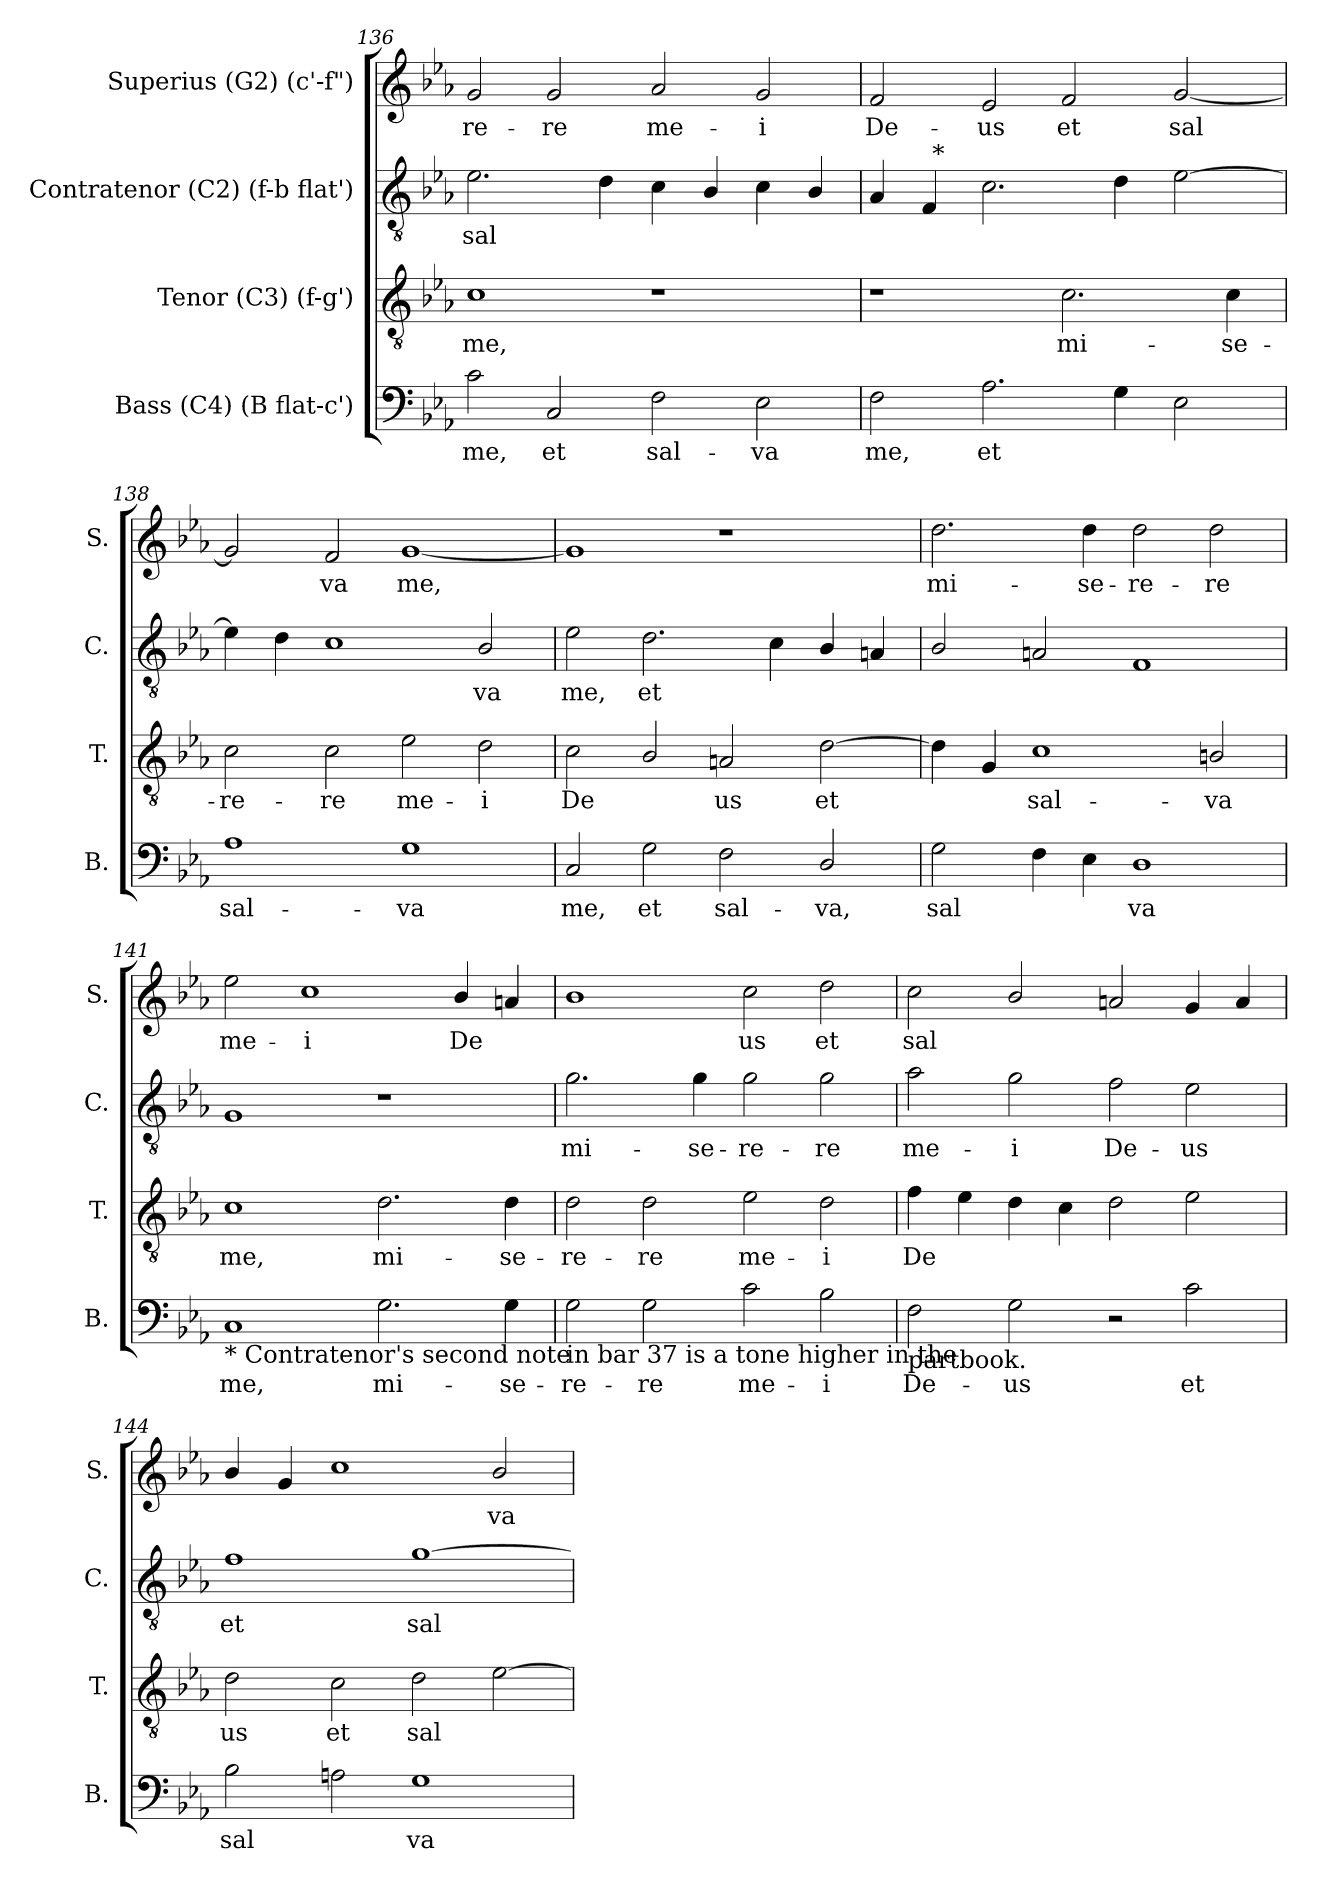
**kern	**text	**kern	**text	**kern	**text	**kern	**text
*part4	*part4	*part3	*part3	*part2	*part2	*part1	*part1
*staff4	*staff4	*staff3	*staff3	*staff2	*staff2	*staff1	*staff1
*I"Bass (C4)  (B flat-c')	*	*I"Tenor (C3)  (f-g')	*	*I"Contratenor (C2)  (f-b flat')	*	*I"Superius (G2)  (c'-f")	*
*I'B.	*	*I'T.	*	*I'C.	*	*I'S.	*
!!LO:LB:g=z
*clefF4	*	*clefGv2	*	*clefGv2	*	*clefG2	*
*k[b-e-a-]	*	*k[b-e-a-]	*	*k[b-e-a-]	*	*k[b-e-a-]	*
*E-:	*	*E-:	*	*E-:	*	*E-:	*
=136	=136	=136	=136	=136	=136	=136	=136
!	!LO:LY:b:cj	!	!LO:LY:b:cj	!	!LO:LY:b:cj	!	!LO:LY:b:cj
2c\	me,	1c	me,	2.e-\	sal-	2g/	-re-
!	!LO:LY:b:cj	!	!	!	!	!	!LO:LY:b:cj
2C/	et	.	.	.	.	2g/	-re
!	!	!	!	!	!LO:LY:b:cj	!	!
.	.	.	.	4d\	--	.	.
!	!LO:LY:b:cj	!	!	!	!LO:LY:b:cj	!	!LO:LY:b:cj
2F\	sal-	1r	.	4c\	--	2a-/	me-
!	!	!	!	!	!LO:LY:b:cj	!	!
.	.	.	.	4B-/	--	.	.
!	!LO:LY:b:cj	!	!	!	!LO:LY:b:cj	!	!LO:LY:b:cj
2E-\	-va	.	.	4c\	--	2g/	-i
!	!	!	!	!	!LO:LY:b:cj	!	!
.	.	.	.	4B-/	--	.	.
=137	=137	=137	=137	=137	=137	=137	=137
!	!LO:LY:b:cj	!	!	!	!LO:LY:b:cj	!	!LO:LY:b:cj
*	*	*	*	*^	*	*	*
2F\	me,	1r	.	4A-/	4ryy	--	2f/	De-
!	!	!	!	!	!	!LO:LY:b:cj	!	!
.	.	.	.	4F/	64ryy	--	.	.
!	!	!	!	!	!LO:TX:a:t=*	!	!	!
.	.	.	.	.	1ryy	.	.	.
!	!LO:LY:b:cj	!	!	!	!	!LO:LY:b:cj	!	!LO:LY:b:cj
2.A-\	et	.	.	2.c\	.	--	2e-/	-us
!	!	!	!LO:LY:b:cj	!	!	!	!	!LO:LY:b:cj
.	.	2.c\	mi-	.	.	.	2f/	et
!	!LO:LY:b:cj	!	!	!	!	!LO:LY:b:cj	!	!
4G\	.	.	.	4d\	.	--	.	.
.	.	.	.	.	2ryy	.	.	.
!	!LO:LY:b:cj	!	!	!	!	!LO:LY:b:cj	!	!LO:LY:b:cj
2E-\	.	.	.	[>2e-\	.	--	[<2g/	sal-
!	!	!	!LO:LY:b:cj	!	!	!	!	!
.	.	4c\	-se-	.	.	.	.	.
.	.	.	.	.	8...ryy	.	.	.
=138	=138	=138	=138	=138	=138	=138	=138	=138
!	!LO:LY:b:cj	!	!LO:LY:b:cj	!	!	!LO:LY:b:cj	!	!LO:LY:b:cj
*	*	*	*	*v	*v	*	*	*
1A-	sal-	2c\	-re-	4e-\]	--	2g/]	--
!	!	!	!	!	!LO:LY:b:cj	!	!
.	.	.	.	4d\	--	.	.
!	!	!	!LO:LY:b:cj	!	!LO:LY:b:cj	!	!LO:LY:b:cj
.	.	2c\	-re	1c	--	2f/	-va
!	!LO:LY:b:cj	!	!LO:LY:b:cj	!	!	!	!LO:LY:b:cj
1G	-va	2e-\	me-	.	.	[<1g	me,
!	!	!	!LO:LY:b:cj	!	!LO:LY:b:cj	!	!
.	.	2d\	-i	2B-/	-va	.	.
=139	=139	=139	=139	=139	=139	=139	=139
!	!LO:LY:b:cj	!	!LO:LY:b:cj	!	!LO:LY:b:cj	!	!LO:LY:b:cj
2C/	me,	2c\	De-	2e-\	me,	1g]	.
!	!LO:LY:b:cj	!	!LO:LY:b:cj	!	!LO:LY:b:cj	!	!
2G\	et	2B-/	--	2.d\	et	.	.
!	!LO:LY:b:cj	!	!LO:LY:b:cj	!	!	!	!
2F\	sal-	2An/	-us	.	.	1r	.
!	!	!	!	!	!LO:LY:b:cj	!	!
.	.	.	.	4c\	.	.	.
!	!LO:LY:b:cj	!	!LO:LY:b:cj	!	!LO:LY:b:cj	!	!
2D/	-va,	[<2d\	et	4B-/	.	.	.
!	!	!	!	!	!LO:LY:b:cj	!	!
.	.	.	.	4An/	.	.	.
!!LO:LB:g=z
=140	=140	=140	=140	=140	=140	=140	=140
!	!LO:LY:b:cj	!	!LO:LY:b:cj	!	!LO:LY:b:cj	!	!LO:LY:b:cj
2G\	sal-	4d\]	.	2B-/	.	2.dd\	mi-
!	!	!	!LO:LY:b:cj	!	!	!	!
.	.	4G/	.	.	.	.	.
!	!LO:LY:b:cj	!	!LO:LY:b:cj	!	!LO:LY:b:cj	!	!
4F\	--	1c	sal-	2An/	.	.	.
!	!LO:LY:b:cj	!	!	!	!	!	!LO:LY:b:cj
4E-\	--	.	.	.	.	4dd\	-se-
!	!LO:LY:b:cj	!	!	!	!LO:LY:b:cj	!	!LO:LY:b:cj
1D	-va	.	.	1F	.	2dd\	-re-
!	!	!	!LO:LY:b:cj	!	!	!	!LO:LY:b:cj
.	.	2Bn/	-va	.	.	2dd\	-re
=141	=141	=141	=141	=141	=141	=141	=141
!LO:TX:b:t=* Contratenor's second note	!	!	!	!	!	!	!
!	!LO:LY:b:cj	!	!LO:LY:b:cj	!	!LO:LY:b:cj	!	!LO:LY:b:cj
1C	me,	1c	me,	1G	.	2ee-\	me-
!	!	!	!	!	!	!	!LO:LY:b:cj
.	.	.	.	.	.	1cc	-i
!	!LO:LY:b:cj	!	!LO:LY:b:cj	!	!	!	!
2.G\	mi-	2.d\	mi-	1r	.	.	.
!	!	!	!	!	!	!	!LO:LY:b:cj
.	.	.	.	.	.	4b-/	De-
!	!LO:LY:b:cj	!	!LO:LY:b:cj	!	!	!	!LO:LY:b:cj
4G\	-se-	4d\	-se-	.	.	4an/	--
=142	=142	=142	=142	=142	=142	=142	=142
!LO:TX:b:t=in bar 37 is a tone higher in the	!	!	!	!	!	!	!
!	!LO:LY:b:cj	!	!LO:LY:b:cj	!	!LO:LY:b:cj	!	!LO:LY:b:cj
2G\	-re-	2d\	-re-	2.g\	mi-	1b-	--
!	!LO:LY:b:cj	!	!LO:LY:b:cj	!	!	!	!
2G\	-re	2d\	-re	.	.	.	.
!	!	!	!	!	!LO:LY:b:cj	!	!
.	.	.	.	4g\	-se-	.	.
!	!LO:LY:b:cj	!	!LO:LY:b:cj	!	!LO:LY:b:cj	!	!LO:LY:b:cj
2c\	me-	2e-\	me-	2g\	-re-	2cc\	-us
!	!LO:LY:b:cj	!	!LO:LY:b:cj	!	!LO:LY:b:cj	!	!LO:LY:b:cj
2B-\	-i	2d\	-i	2g\	-re	2dd\	et
=143	=143	=143	=143	=143	=143	=143	=143
!LO:TX:b:t=partbook.	!	!	!	!	!	!	!
!	!LO:LY:b:cj	!	!LO:LY:b:cj	!	!LO:LY:b:cj	!	!LO:LY:b:cj
2F\	De-	4f\	De-	2a-\	me-	2cc\	sal-
!	!	!	!LO:LY:b:cj	!	!	!	!
.	.	4e-\	--	.	.	.	.
!	!LO:LY:b:cj	!	!LO:LY:b:cj	!	!LO:LY:b:cj	!	!LO:LY:b:cj
2G\	-us	4d\	--	2g\	-i	2b-/	--
!	!	!	!LO:LY:b:cj	!	!	!	!
.	.	4c\	--	.	.	.	.
!	!	!	!LO:LY:b:cj	!	!LO:LY:b:cj	!	!LO:LY:b:cj
2r	.	2d\	--	2f\	De-	2an/	--
!	!LO:LY:b:cj	!	!LO:LY:b:cj	!	!LO:LY:b:cj	!	!LO:LY:b:cj
2c\	et	2e-\	--	2e-\	-us	4g/	--
!	!	!	!	!	!	!	!LO:LY:b:cj
.	.	.	.	.	.	4a/	--
!!LO:PB:g=z
=144	=144	=144	=144	=144	=144	=144	=144
!	!LO:LY:b:cj	!	!LO:LY:b:cj	!	!LO:LY:b:cj	!	!LO:LY:b:cj
2B-\	sal-	2d\	-us	1f	et	4b-/	--
!	!	!	!	!	!	!	!LO:LY:b:cj
.	.	.	.	.	.	4g/	--
!	!LO:LY:b:cj	!	!LO:LY:b:cj	!	!	!	!LO:LY:b:cj
2An\	--	2c\	et	.	.	1cc	--
!	!LO:LY:b:cj	!	!LO:LY:b:cj	!	!LO:LY:b:cj	!	!
1G	-va	2d\	sal-	[>1g	sal-	.	.
!	!	!	!LO:LY:b:cj	!	!	!	!LO:LY:b:cj
.	.	[>2e-\	--	.	.	2b-/	-va
=	=	=	=	=	=	=	=
*-	*-	*-	*-	*-	*-	*-	*-
